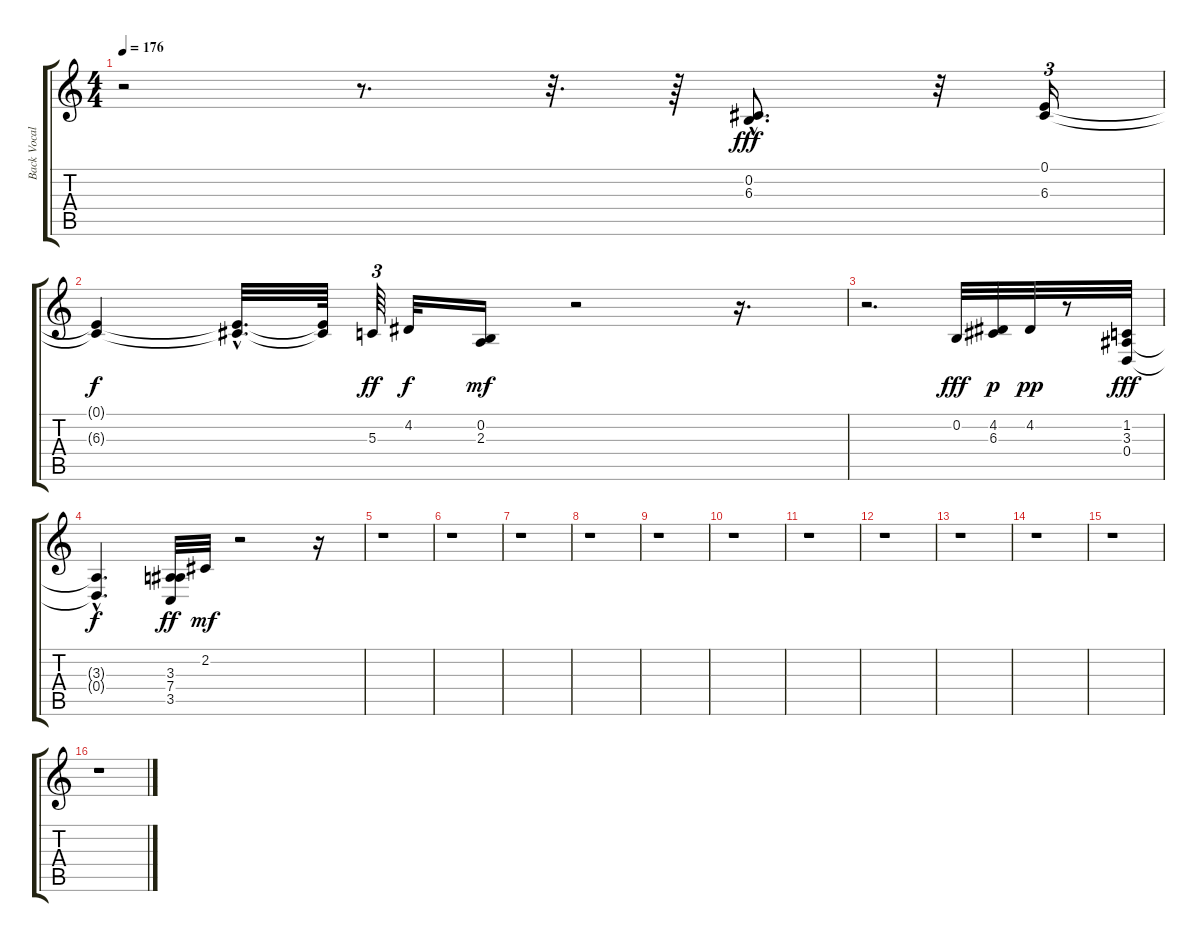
\track ("Back Vocal" "Back Vocal") {instrument trumpet}
\staff {score tabs}
\tuning (E4 B3 G3 D3 A2 E2) {hide}
\ts (4 4)
\tempo 176
\clef g2
\ks c
r.2{dy mf} r.8{d} r.32{d} r.64 (0.2{hac} 6.3).8{d dy fff} r.32 (0.1 6.3).16{tu (3 2)} |
(0.1{t} 6.3{t}).4{dy f} (0.1{hac t} 6.3{hac t}).32{d} (0.1{t} 6.3{t}).64 5.3.64{tu (3 2) dy ff} 4.2.32{dy f} (0.2 2.3).16{dy mf} r.2 r.16{d} |
r.2{d} 0.2.32{dy fff} (4.2 6.3).32{dy p} 4.2.32{dy pp} r.8 (1.2 3.3 0.4).32{dy fff} |
(3.3{hac t} 0.4{hac t}).4{d dy f} (3.3 7.4 3.5).32{dy ff} 2.2.32{dy mf} r.2 r.16 |
r.1 |
r.1 |
r.1 |
r.1 |
r.1 |
r.1 |
r.1 |
r.1 |
r.1 |
r.1 |
r.1 |
r.1
